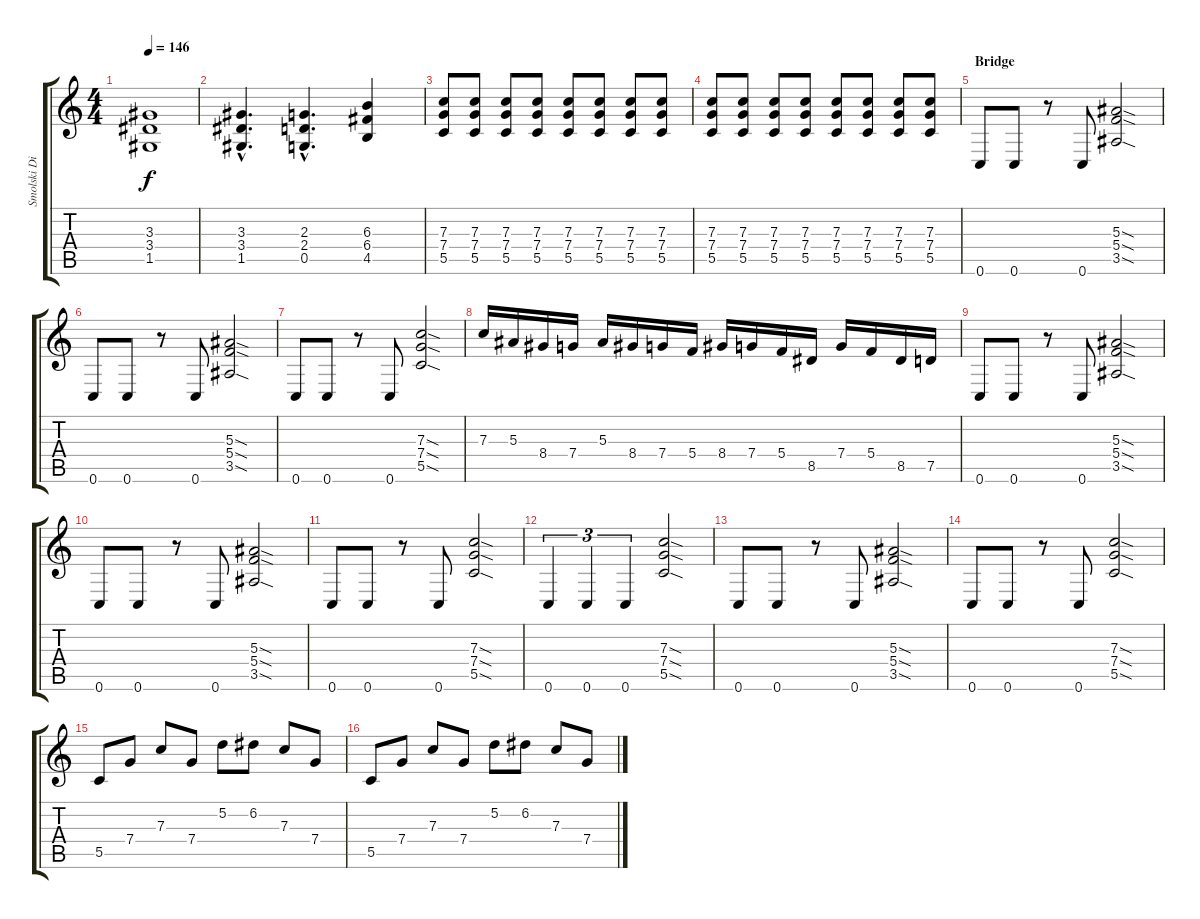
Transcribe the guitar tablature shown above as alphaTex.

\track ("Smolski Dist Right" "Smolski Di") {instrument distortionguitar}
\staff {score tabs}
\tuning (D4 A3 F3 C3 G2 C2) {hide}
\ts (4 4)
\tempo 146
\clef g2
\ks c
(3.3 3.4 1.5).1{dy f} |
(3.3{hac} 3.4{hac} 1.5{hac}).4{d} (2.3{hac} 2.4{hac} 0.5{hac}).4{d} (6.3 6.4 4.5).4 |
(7.3 7.4 5.5).8 (7.3 7.4 5.5).8 (7.3 7.4 5.5).8 (7.3 7.4 5.5).8 (7.3 7.4 5.5).8 (7.3 7.4 5.5).8 (7.3 7.4 5.5).8 (7.3 7.4 5.5).8 |
(7.3 7.4 5.5).8 (7.3 7.4 5.5).8 (7.3 7.4 5.5).8 (7.3 7.4 5.5).8 (7.3 7.4 5.5).8 (7.3 7.4 5.5).8 (7.3 7.4 5.5).8 (7.3 7.4 5.5).8 |
\section ("" "Bridge")
0.6.8 0.6.8 r.8 0.6.8 (5.3{sod} 5.4{sod} 3.5{sod}).2 |
0.6.8 0.6.8 r.8 0.6.8 (5.3{sod} 5.4{sod} 3.5{sod}).2 |
0.6.8 0.6.8 r.8 0.6.8 (7.3{sod} 7.4{sod} 5.5{sod}).2 |
7.3.16 5.3.16 8.4.16 7.4.16 5.3.16 8.4.16 7.4.16 5.4.16 8.4.16 7.4.16 5.4.16 8.5.16 7.4.16 5.4.16 8.5.16 7.5.16 |
0.6.8 0.6.8 r.8 0.6.8 (5.3{sod} 5.4{sod} 3.5{sod}).2 |
0.6.8 0.6.8 r.8 0.6.8 (5.3{sod} 5.4{sod} 3.5{sod}).2 |
0.6.8 0.6.8 r.8 0.6.8 (7.3{sod} 7.4{sod} 5.5{sod}).2 |
0.6.4{tu (3 2)} 0.6.4{tu (3 2)} 0.6.4{tu (3 2)} (7.3{sod} 7.4{sod} 5.5{sod}).2 |
0.6.8 0.6.8 r.8 0.6.8 (5.3{sod} 5.4{sod} 3.5{sod}).2 |
0.6.8 0.6.8 r.8 0.6.8 (7.3{sod} 7.4{sod} 5.5{sod}).2 |
5.5.8 7.4.8 7.3.8 7.4.8 5.2.8 6.2.8 7.3.8 7.4.8 |
5.5.8 7.4.8 7.3.8 7.4.8 5.2.8 6.2.8 7.3.8 7.4.8
